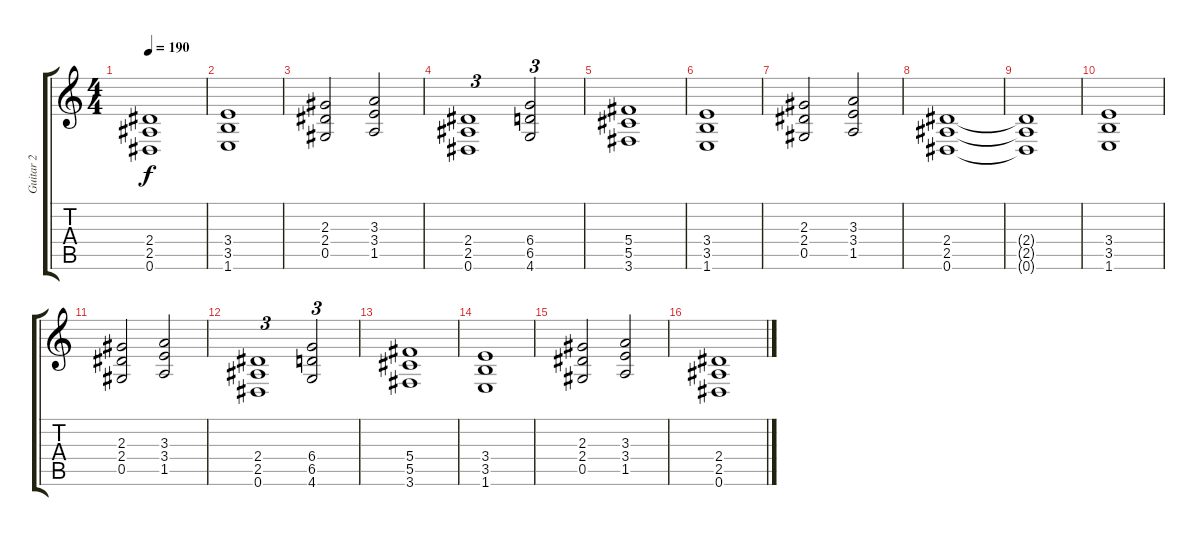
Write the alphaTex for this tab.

\track ("Guitar 2" "Guitar 2") {instrument overdrivenguitar}
\staff {score tabs}
\tuning (Eb4 Bb3 Gb3 Db3 Ab2 Eb2) {hide}
\ts (4 4)
\tempo 190
\clef g2
\ks c
(2.4{t} 2.5{t} 0.6{t}).1{dy f} |
(3.4 3.5 1.6).1 |
(2.3 2.4 0.5).2 (3.3 3.4 1.5).2 |
(2.4 2.5 0.6).1{tu (3 2)} (6.4 6.5 4.6).2{tu (3 2)} |
(5.4 5.5 3.6).1 |
(3.4 3.5 1.6).1 |
(2.3 2.4 0.5).2 (3.3 3.4 1.5).2 |
(2.4 2.5 0.6).1 |
(2.4{t} 2.5{t} 0.6{t}).1 |
(3.4 3.5 1.6).1 |
(2.3 2.4 0.5).2 (3.3 3.4 1.5).2 |
(2.4 2.5 0.6).1{tu (3 2)} (6.4 6.5 4.6).2{tu (3 2)} |
(5.4 5.5 3.6).1 |
(3.4 3.5 1.6).1 |
(2.3 2.4 0.5).2 (3.3 3.4 1.5).2 |
(2.4 2.5 0.6).1
